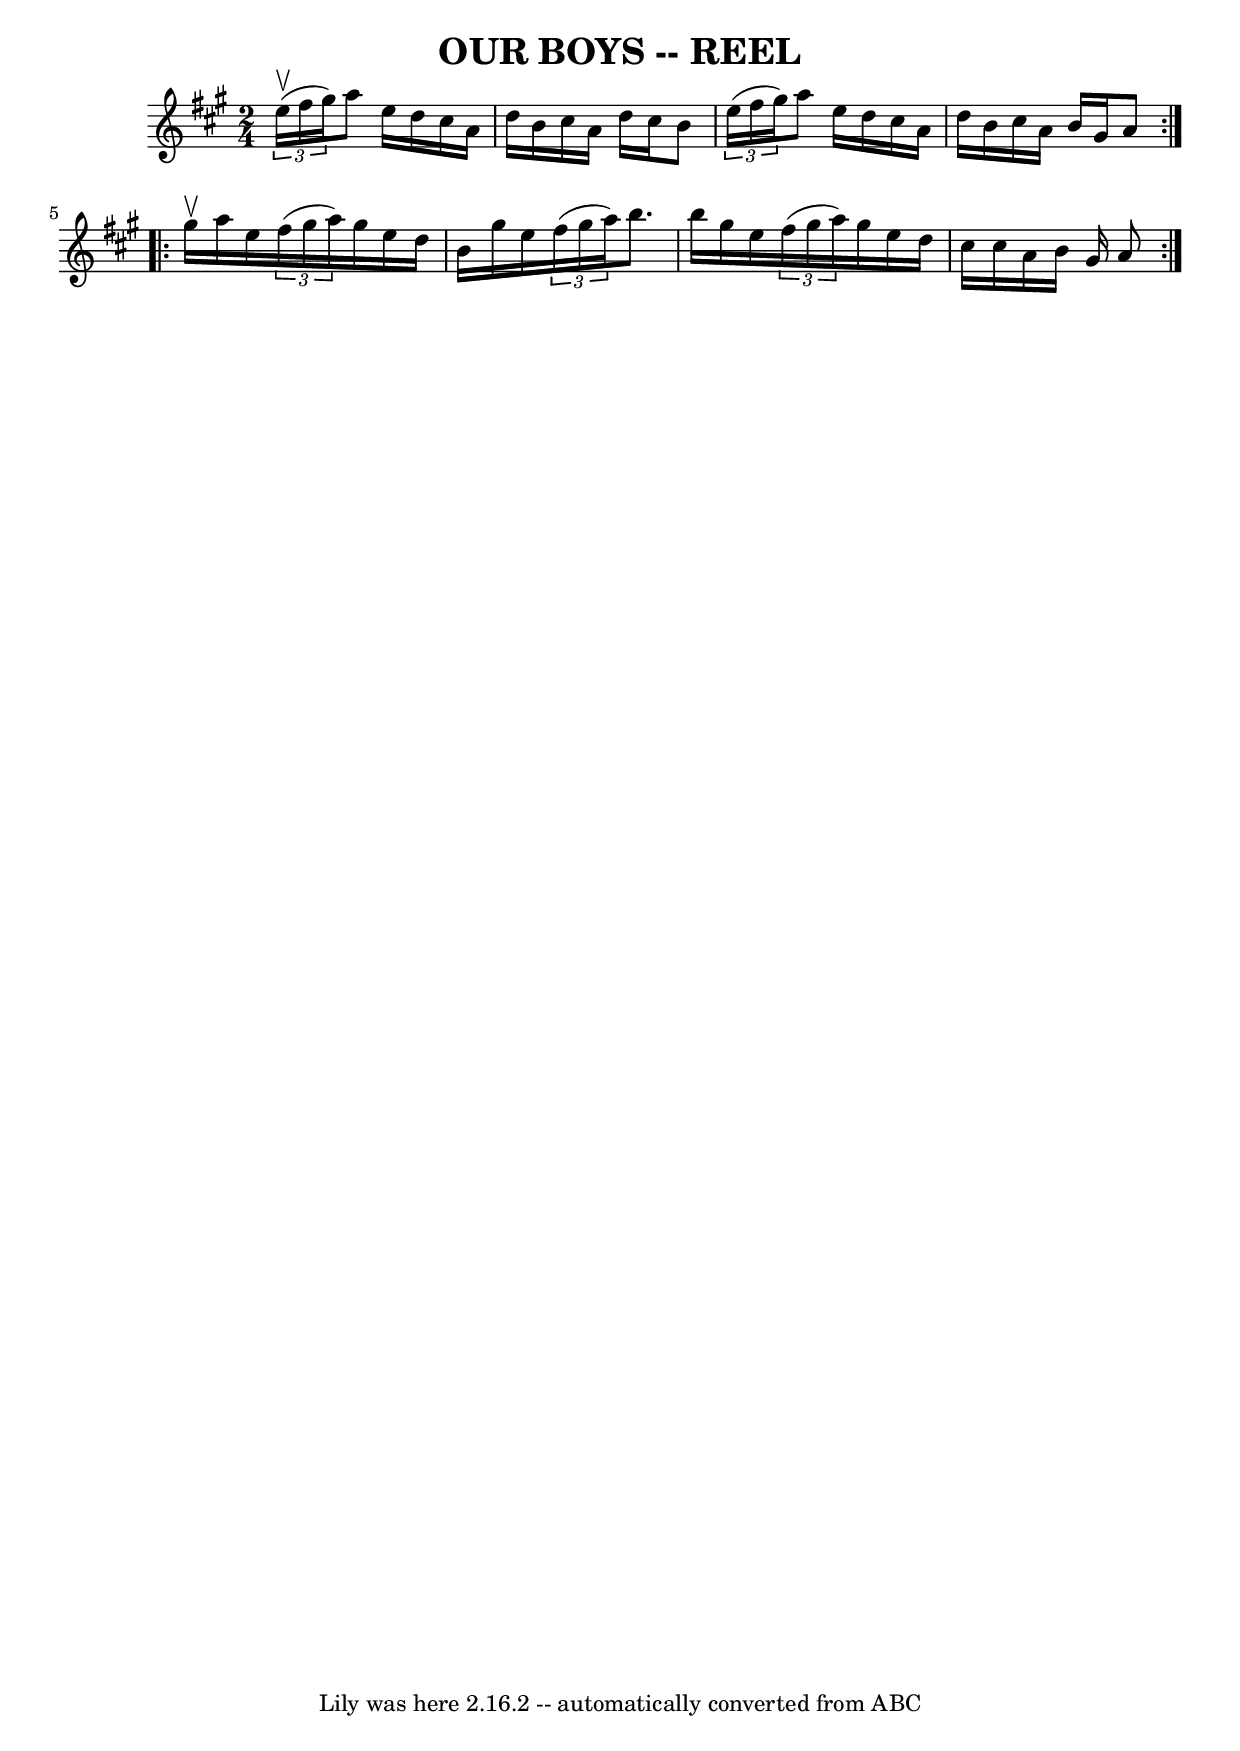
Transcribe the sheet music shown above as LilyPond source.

\version "2.16.2"
\include "Mammoth.ily"
\header {
  %% book = "Ryan's Mammoth Collection of Fiddle Tunes"
  crossRefNumber = "1"
  footnotes = ""
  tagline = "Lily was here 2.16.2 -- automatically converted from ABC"
  title = "OUR BOYS -- REEL"

}
voicedefault =  {



  \repeat volta 2 {

    \time 2/4 
    \key a \major
    \times 2/3 { e''16 (^\upbow fis''16 gis''16  
		) 
	       }   |
    a''8 e''16 d''16 cis''16 a'16 d''16 b'16  
    |
    cis''16 a'16 d''16 cis''16 b'8  \times 2/3 { e''16 (
						 fis''16 gis''16) 
					       }   |
    a''8 e''16 d''16 cis''16    
    a'16 d''16 b'16    |
    cis''16 a'16 b'16 gis'16 a'8    

  }     
  \repeat volta 2 {
    gis''16^\upbow   |
    a''16 e''16    
    \times 2/3 { fis''16 (gis''16 a''16) 
	       } gis''16 e''16 d''16   
    b'16    |
    gis''16 e''16    \times 2/3 { fis''16 (gis''16    
				  a''16) 
				} b''8. b''16    |
    gis''16 e''16    \times 2/3 {   
      fis''16 (gis''16 a''16) 
    } gis''16 e''16 d''16 cis''16    
    |
    cis''16 a'16 b'16 gis'16 a'8    
  }   

}

\score{
  <<

    \context Staff="default"
    {
      \voicedefault 
      
    }

  >>
  \layout {
    
  }
  \midi {
  }

}
